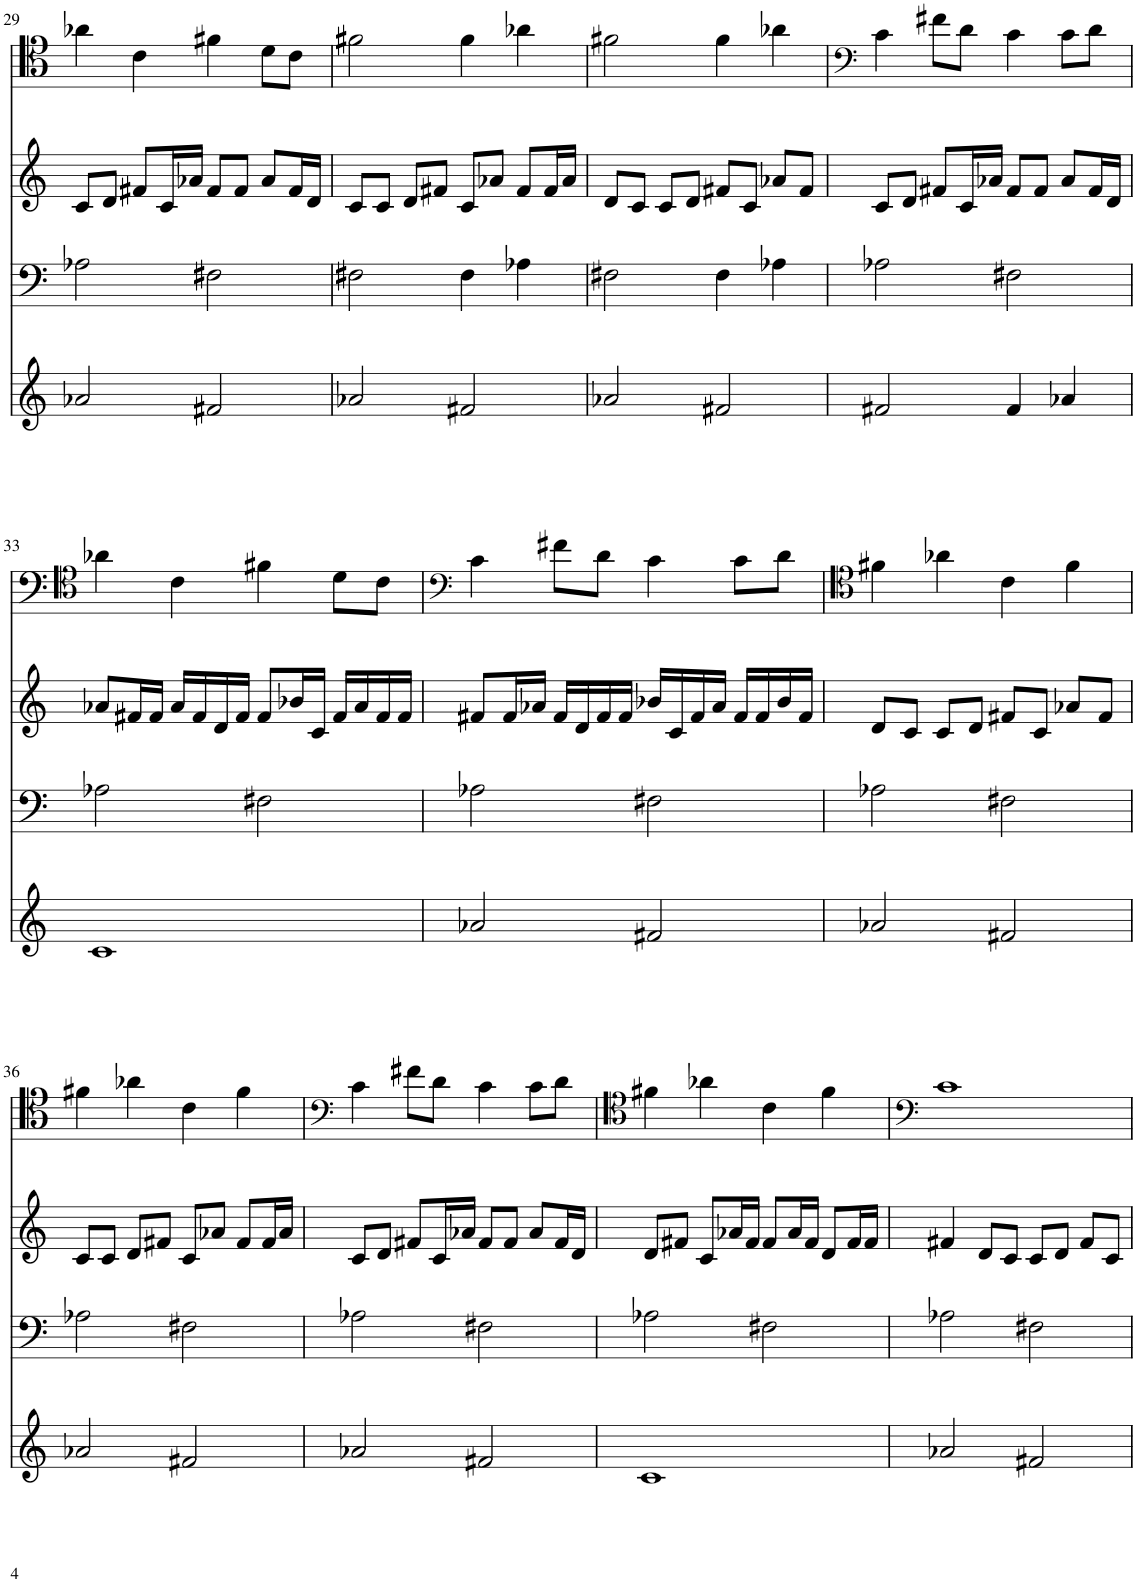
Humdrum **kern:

**kern	**kern	**kern	**kern
*part4	*part3	*part2	*part1
*staff4	*staff3	*staff2	*staff1
*I"Grand Piano [3]	*I"Grand Piano [2]	*I"Violin [2]	*I"Cello [2]
*I'Pno	*I'Pno	*I'Vln	*
!!LO:PB:g=z
*clefG2	*clefF4	*clefG2	*clefC4
*k[]	*k[]	*k[]	*k[]
*M4/4	*M4/4	*M4/4	*M4/4
=29	=29	=29	=29
2a-X/	2A-X\	8c/L	4a-X\
.	.	8d/J	.
.	.	8f#X/L	4c\
.	.	16c/L	.
.	.	16a-X/JJ	.
2f#X/	2F#X\	8f#/L	4f#X\
.	.	8f#/J	.
.	.	8a-/L	8d\L
.	.	16f#/L	8c\J
.	.	16d/JJ	.
=30	=30	=30	=30
2a-X/	2F#X\	8c/L	2f#X\
.	.	8c/J	.
.	.	8d/L	.
.	.	8f#X/J	.
2f#X/	4F#\	8c/L	4f#\
.	.	8a-X/J	.
.	4A-X\	8f#/L	4a-X\
.	.	16f#/L	.
.	.	16a-/JJ	.
=31	=31	=31	=31
2a-X/	2F#X\	8d/L	2f#X\
.	.	8c/J	.
.	.	8c/L	.
.	.	8d/J	.
2f#X/	4F#\	8f#X/L	4f#\
.	.	8c/J	.
.	4A-X\	8a-X/L	4a-X\
.	.	8f#/J	.
=32	=32	=32	=32
*	*	*	*clefF4
2f#X/	2A-X\	8c/L	4c\
.	.	8d/J	.
.	.	8f#X/L	8f#X\L
.	.	16c/L	8d\J
.	.	16a-X/JJ	.
4f#/	2F#X\	8f#/L	4c\
.	.	8f#/J	.
4a-X/	.	8a-/L	8c\L
.	.	16f#/L	8d\J
.	.	16d/JJ	.
!!LO:LB:g=z
=33	=33	=33	=33
*	*	*	*clefC4
1c	2A-X\	8a-X/L	4a-X\
.	.	16f#X/L	.
.	.	16f#/JJ	.
.	.	16a-/LL	4c\
.	.	16f#/	.
.	.	16d/	.
.	.	16f#/JJ	.
.	2F#X\	8f#/L	4f#X\
.	.	16b-X/L	.
.	.	16c/JJ	.
.	.	16f#/LL	8d\L
.	.	16a-/	.
.	.	16f#/	8c\J
.	.	16f#/JJ	.
=34	=34	=34	=34
*	*	*	*clefF4
2a-X/	2A-X\	8f#X/L	4c\
.	.	16f#/L	.
.	.	16a-X/JJ	.
.	.	16f#/LL	8f#X\L
.	.	16d/	.
.	.	16f#/	8d\J
.	.	16f#/JJ	.
2f#X/	2F#X\	16b-X/LL	4c\
.	.	16c/	.
.	.	16f#/	.
.	.	16a-/JJ	.
.	.	16f#/LL	8c\L
.	.	16f#/	.
.	.	16b-/	8d\J
.	.	16f#/JJ	.
=35	=35	=35	=35
*	*	*	*clefC4
2a-X/	2A-X\	8d/L	4f#X\
.	.	8c/J	.
.	.	8c/L	4a-X\
.	.	8d/J	.
2f#X/	2F#X\	8f#X/L	4c\
.	.	8c/J	.
.	.	8a-X/L	4f#\
.	.	8f#/J	.
!!LO:LB:g=z
=36	=36	=36	=36
2a-X/	2A-X\	8c/L	4f#X\
.	.	8c/J	.
.	.	8d/L	4a-X\
.	.	8f#X/J	.
2f#X/	2F#X\	8c/L	4c\
.	.	8a-X/J	.
.	.	8f#/L	4f#\
.	.	16f#/L	.
.	.	16a-/JJ	.
=37	=37	=37	=37
*	*	*	*clefF4
2a-X/	2A-X\	8c/L	4c\
.	.	8d/J	.
.	.	8f#X/L	8f#X\L
.	.	16c/L	8d\J
.	.	16a-X/JJ	.
2f#X/	2F#X\	8f#/L	4c\
.	.	8f#/J	.
.	.	8a-/L	8c\L
.	.	16f#/L	8d\J
.	.	16d/JJ	.
=38	=38	=38	=38
*	*	*	*clefC4
1c	2A-X\	8d/L	4f#X\
.	.	8f#X/J	.
.	.	8c/L	4a-X\
.	.	16a-X/L	.
.	.	16f#/JJ	.
.	2F#X\	8f#/L	4c\
.	.	16a-/L	.
.	.	16f#/JJ	.
.	.	8d/L	4f#\
.	.	16f#/L	.
.	.	16f#/JJ	.
=39	=39	=39	=39
*	*	*	*clefF4
2a-X/	2A-X\	4f#X/	1c
.	.	8d/L	.
.	.	8c/J	.
2f#X/	2F#X\	8c/L	.
.	.	8d/J	.
.	.	8f#/L	.
.	.	8c/J	.
=	=	=	=
*-	*-	*-	*-
